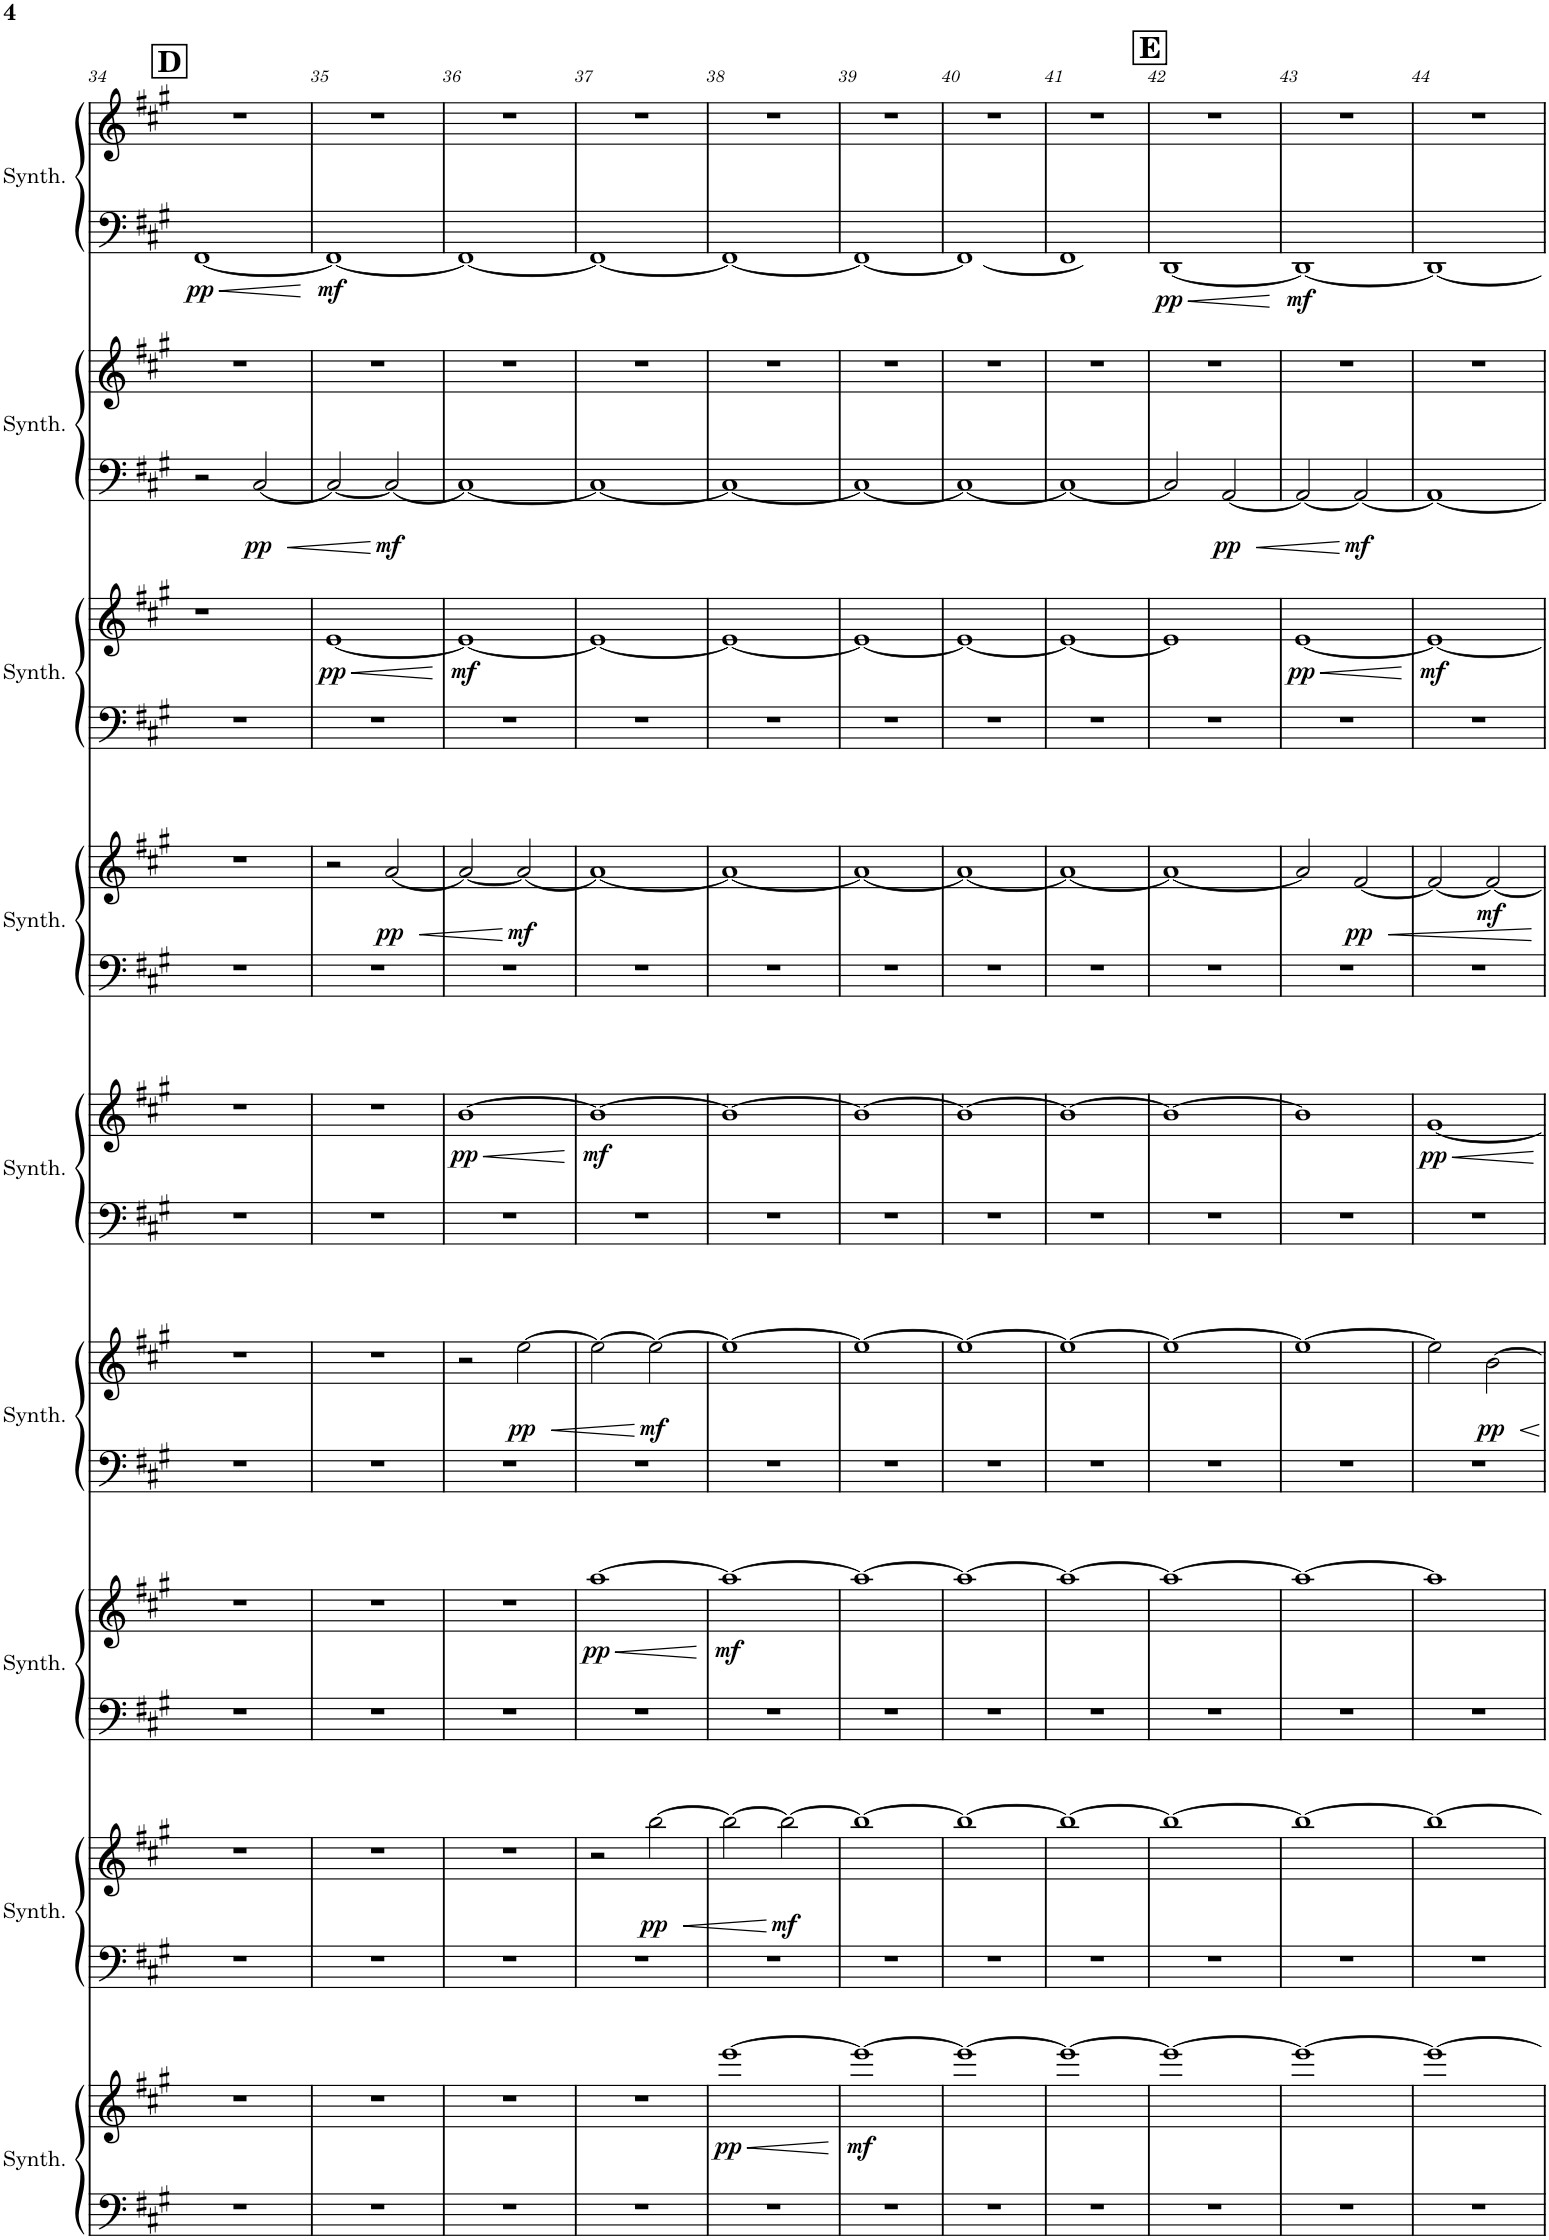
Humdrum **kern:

**kern	**kern	**dynam	**kern	**kern	**dynam	**kern	**kern	**dynam	**kern	**kern	**dynam	**kern	**kern	**dynam	**kern	**kern	**dynam	**kern	**kern	**dynam	**kern	**kern	**dynam	**kern	**kern	**dynam
*part9	*part9	*part9	*part8	*part8	*part8	*part7	*part7	*part7	*part6	*part6	*part6	*part5	*part5	*part5	*part4	*part4	*part4	*part3	*part3	*part3	*part2	*part2	*part2	*part1	*part1	*part1
*staff18	*staff17	*staff17/18	*staff16	*staff15	*staff15/16	*staff14	*staff13	*staff13/14	*staff12	*staff11	*staff11/12	*staff10	*staff9	*staff9/10	*staff8	*staff7	*staff7/8	*staff6	*staff5	*staff5/6	*staff4	*staff3	*staff3/4	*staff2	*staff1	*staff1/2
*I"Brass Synthesizer	*	*	*I"Brass Synthesizer	*	*	*I"Brass Synthesizer	*	*	*I"Brass Synthesizer	*	*	*I"Brass Synthesizer	*	*	*I"Brass Synthesizer	*	*	*I"Brass Synthesizer	*	*	*I"Brass Synthesizer	*	*	*I"Brass Synthesizer	*	*
*I'Synth.	*	*	*I'Synth.	*	*	*I'Synth.	*	*	*I'Synth.	*	*	*I'Synth.	*	*	*I'Synth.	*	*	*I'Synth.	*	*	*I'Synth.	*	*	*I'Synth.	*	*
!!LO:PB:g=z
*clefF4	*clefG2	*	*clefF4	*clefG2	*	*clefF4	*clefG2	*	*clefF4	*clefG2	*	*clefF4	*clefG2	*	*clefF4	*clefG2	*	*clefF4	*clefG2	*	*clefF4	*clefG2	*	*clefF4	*clefG2	*
*k[f#c#g#]	*k[f#c#g#]	*	*k[f#c#g#]	*k[f#c#g#]	*	*k[f#c#g#]	*k[f#c#g#]	*	*k[f#c#g#]	*k[f#c#g#]	*	*k[f#c#g#]	*k[f#c#g#]	*	*k[f#c#g#]	*k[f#c#g#]	*	*k[f#c#g#]	*k[f#c#g#]	*	*k[f#c#g#]	*k[f#c#g#]	*	*k[f#c#g#]	*k[f#c#g#]	*
*M4/4	*M4/4	*	*M4/4	*M4/4	*	*M4/4	*M4/4	*	*M4/4	*M4/4	*	*M4/4	*M4/4	*	*M4/4	*M4/4	*	*M4/4	*M4/4	*	*M4/4	*M4/4	*	*M4/4	*M4/4	*
!!LO:REH:place=s1:a:B:cj:fs=14:t=D
=34	=34	=34	=34	=34	=34	=34	=34	=34	=34	=34	=34	=34	=34	=34	=34	=34	=34	=34	=34	=34	=34	=34	=34	=34	=34	=34
!	!	!	!	!	!	!	!	!	!	!	!	!	!	!	!	!	!	!	!	!	!	!	!	!	!	!LO:DY:b=2
1r	1r	.	1r	1r	.	1r	1r	.	1r	1r	.	1r	1r	.	1r	1r	.	1r	1r	.	2r	1r	.	[1FF#	1r	pp
!	!	!	!	!	!	!	!	!	!	!	!	!	!	!	!	!	!	!	!	!	!	!	!LO:DY:b=2	!	!	!
.	.	.	.	.	.	.	.	.	.	.	.	.	.	.	.	.	.	.	.	.	[2C#/	.	pp	.	.	.
=35	=35	=35	=35	=35	=35	=35	=35	=35	=35	=35	=35	=35	=35	=35	=35	=35	=35	=35	=35	=35	=35	=35	=35	=35	=35	=35
!	!	!	!	!	!	!	!	!	!	!	!	!	!	!	!	!	!	!	!	!LO:HP:b	!	!	!	!	!	!
!	!	!	!	!	!	!	!	!	!	!	!	!	!	!	!	!	!	!	!	!LO:DY:n=1:b	!	!	!	!	!	!LO:DY:b=2
1r	1r	.	1r	1r	.	1r	1r	.	1r	1r	.	1r	1r	.	1r	2r	.	1r	[1e	< pp	2C#/_	1r	.	1FF#_	1r	mf
!	!	!	!	!	!	!	!	!	!	!	!	!	!	!	!	!	!LO:HP:b	!	!	!	!	!	!	!	!	!
!	!	!	!	!	!	!	!	!	!	!	!	!	!	!	!	!	!LO:DY:n=1:b	!	!	!	!	!	!LO:DY:b=2	!	!	!
.	.	.	.	.	.	.	.	.	.	.	.	.	.	.	.	[2a/	< pp	.	.	.	2C#/_	.	mf	.	.	.
=36	=36	=36	=36	=36	=36	=36	=36	=36	=36	=36	=36	=36	=36	=36	=36	=36	=36	=36	=36	=36	=36	=36	=36	=36	=36	=36
!	!	!	!	!	!	!	!	!	!	!	!	!	!	!LO:HP:b	!	!	!	!	!	!	!	!	!	!	!	!
!	!	!	!	!	!	!	!	!	!	!	!	!	!	!LO:DY:n=1:b	!	!	!	!	!	!LO:DY:b	!	!	!	!	!	!
1r	1r	.	1r	1r	.	1r	1r	.	1r	2r	.	1r	[1b	< pp	1r	2a/_	.	1r	1e_	mf	1C#_	1r	.	1FF#_	1r	.
!	!	!	!	!	!	!	!	!	!	!	!LO:DY:b	!	!	!	!	!	!LO:DY:b	!	!	!	!	!	!	!	!	!
.	.	.	.	.	.	.	.	.	.	[2ee\	pp	.	.	.	.	2a/_	mf	.	.	.	.	.	.	.	.	.
=37	=37	=37	=37	=37	=37	=37	=37	=37	=37	=37	=37	=37	=37	=37	=37	=37	=37	=37	=37	=37	=37	=37	=37	=37	=37	=37
!	!	!	!	!	!	!	!	!LO:DY:b	!	!	!	!	!	!LO:DY:b	!	!	!	!	!	!	!	!	!	!	!	!
1r	1r	.	1r	2r	.	1r	[1aa	pp	1r	2ee\_	.	1r	1b_	mf	1r	1a_	.	1r	1e_	.	1C#_	1r	.	1FF#_	1r	.
!	!	!	!	!	!LO:DY:b	!	!	!	!	!	!LO:DY:b	!	!	!	!	!	!	!	!	!	!	!	!	!	!	!
.	.	.	.	[2bb\	pp	.	.	.	.	2ee\_	mf	.	.	.	.	.	.	.	.	.	.	.	.	.	.	.
=38	=38	=38	=38	=38	=38	=38	=38	=38	=38	=38	=38	=38	=38	=38	=38	=38	=38	=38	=38	=38	=38	=38	=38	=38	=38	=38
!	!	!LO:DY:b	!	!	!	!	!	!LO:DY:b	!	!	!	!	!	!	!	!	!	!	!	!	!	!	!	!	!	!
1r	[1eee	pp	1r	2bb\_	.	1r	1aa_	mf	1r	1ee_	.	1r	1b_	.	1r	1a_	.	1r	1e_	.	1C#_	1r	.	1FF#_	1r	.
!	!	!	!	!	!LO:DY:b	!	!	!	!	!	!	!	!	!	!	!	!	!	!	!	!	!	!	!	!	!
.	.	.	.	2bb\_	mf	.	.	.	.	.	.	.	.	.	.	.	.	.	.	.	.	.	.	.	.	.
=39	=39	=39	=39	=39	=39	=39	=39	=39	=39	=39	=39	=39	=39	=39	=39	=39	=39	=39	=39	=39	=39	=39	=39	=39	=39	=39
!	!	!LO:DY:b	!	!	!	!	!	!	!	!	!	!	!	!	!	!	!	!	!	!	!	!	!	!	!	!
1r	1eee_	mf	1r	1bb_	.	1r	1aa_	.	1r	1ee_	.	1r	1b_	.	1r	1a_	.	1r	1e_	.	1C#_	1r	.	1FF#_	1r	.
=40	=40	=40	=40	=40	=40	=40	=40	=40	=40	=40	=40	=40	=40	=40	=40	=40	=40	=40	=40	=40	=40	=40	=40	=40	=40	=40
1r	1eee_	.	1r	1bb_	.	1r	1aa_	.	1r	1ee_	.	1r	1b_	.	1r	1a_	.	1r	1e_	.	1C#_	1r	.	1FF#_	1r	.
=41	=41	=41	=41	=41	=41	=41	=41	=41	=41	=41	=41	=41	=41	=41	=41	=41	=41	=41	=41	=41	=41	=41	=41	=41	=41	=41
1r	1eee_	.	1r	1bb_	.	1r	1aa_	.	1r	1ee_	.	1r	1b_	.	1r	1a_	.	1r	1e_	.	1C#_	1r	.	1FF#]	1r	.
!!LO:REH:place=s1:a:B:cj:fs=14:t=E
=42	=42	=42	=42	=42	=42	=42	=42	=42	=42	=42	=42	=42	=42	=42	=42	=42	=42	=42	=42	=42	=42	=42	=42	=42	=42	=42
!	!	!	!	!	!	!	!	!	!	!	!	!	!	!	!	!	!	!	!	!	!	!	!	!	!	!LO:DY:b=2
1r	1eee_	.	1r	1bb_	.	1r	1aa_	.	1r	1ee_	.	1r	1b_	.	1r	1a_	.	1r	1e]	.	2C#/]	1r	.	[1DD	1r	pp
!	!	!	!	!	!	!	!	!	!	!	!	!	!	!	!	!	!	!	!	!	!	!	!LO:DY:b=2	!	!	!
.	.	.	.	.	.	.	.	.	.	.	.	.	.	.	.	.	.	.	.	.	[2AA/	.	pp	.	.	.
=43	=43	=43	=43	=43	=43	=43	=43	=43	=43	=43	=43	=43	=43	=43	=43	=43	=43	=43	=43	=43	=43	=43	=43	=43	=43	=43
!	!	!	!	!	!	!	!	!	!	!	!	!	!	!	!	!	!	!	!	!LO:DY:b	!	!	!	!	!	!LO:DY:b=2
1r	1eee_	.	1r	1bb_	.	1r	1aa_	.	1r	1ee_	.	1r	1b]	.	1r	2a/]	.	1r	[1e	pp	2AA/_	1r	.	1DD_	1r	mf
!	!	!	!	!	!	!	!	!	!	!	!	!	!	!	!	!	!LO:DY:b	!	!	!	!	!	!LO:DY:b=2	!	!	!
.	.	.	.	.	.	.	.	.	.	.	.	.	.	.	.	[2f#/	pp	.	.	.	2AA/_	.	mf	.	.	.
.	.	.	.	.	.	.	.	.	.	.	.	.	.	.	.	.	.	.	.	[	.	.	.	.	.	.
=44	=44	=44	=44	=44	=44	=44	=44	=44	=44	=44	=44	=44	=44	=44	=44	=44	=44	=44	=44	=44	=44	=44	=44	=44	=44	=44
!	!	!	!	!	!	!	!	!	!	!	!	!	!	!LO:DY:b	!	!	!	!	!	!LO:DY:b	!	!	!	!	!	!
1r	1eee_	.	1r	1bb_	.	1r	1aa]	.	1r	2ee\]	.	1r	[1g#	pp	1r	2f#/_	.	1r	1e_	mf	1AA_	1r	.	1DD_	1r	.
!	!	!	!	!	!	!	!	!	!	!	!LO:DY:b	!	!	!	!	!	!LO:DY:b	!	!	!	!	!	!	!	!	!
.	.	.	.	.	.	.	.	.	.	[2b\	pp	.	.	.	.	2f#/_	mf	.	.	.	.	.	.	.	.	.
.	.	.	.	.	.	.	.	.	.	.	.	.	.	[	.	.	[	.	.	.	.	.	.	.	.	.
=	=	=	=	=	=	=	=	=	=	=	=	=	=	=	=	=	=	=	=	=	=	=	=	=	=	=
*-	*-	*-	*-	*-	*-	*-	*-	*-	*-	*-	*-	*-	*-	*-	*-	*-	*-	*-	*-	*-	*-	*-	*-	*-	*-	*-
